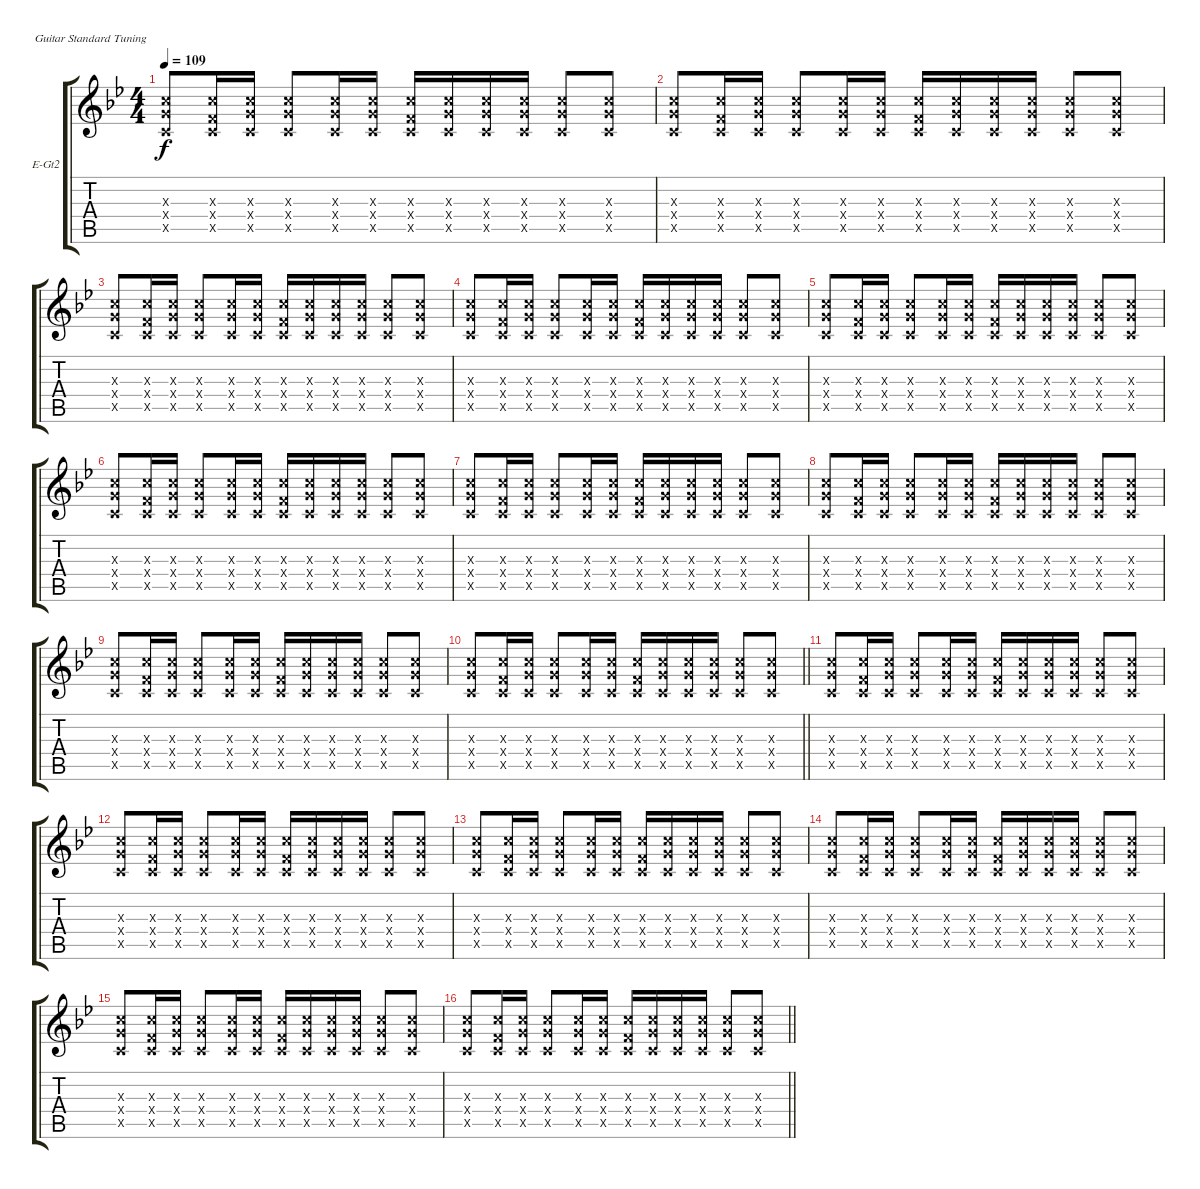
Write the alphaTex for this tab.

\bracketExtendMode groupsimilarinstruments
\firstSystemTrackNameOrientation horizontal
\otherSystemsTrackNameOrientation horizontal
\track ("Guitar2" "E-Gt2") {instrument overdrivenguitar}
\staff {score tabs}
\tuning (E4 B3 G3 D3 A2 E2)
\ts (4 4)
\tempo 109
\clef g2
\ks gminor
(5.3{x} 5.4{x} 3.5{x}).8{dy f} (5.3{x} 3.4{x} 3.5{x}).16 (5.3{x} 5.4{x} 3.5{x}).16 (5.3{x} 5.4{x} 3.5{x}).8 (5.3{x} 5.4{x} 3.5{x}).16 (5.3{x} 5.4{x} 3.5{x}).16 (5.3{x} 3.4{x} 3.5{x}).16 (5.3{x} 5.4{x} 3.5{x}).16 (5.3{x} 5.4{x} 3.5{x}).16 (5.3{x} 5.4{x} 3.5{x}).16 (5.3{x} 5.4{x} 3.5{x}).8 (5.3{x} 5.4{x} 3.5{x}).8 |
(5.3{x} 5.4{x} 3.5{x}).8 (5.3{x} 3.4{x} 3.5{x}).16 (5.3{x} 5.4{x} 3.5{x}).16 (5.3{x} 5.4{x} 3.5{x}).8 (5.3{x} 5.4{x} 3.5{x}).16 (5.3{x} 5.4{x} 3.5{x}).16 (5.3{x} 3.4{x} 3.5{x}).16 (5.3{x} 5.4{x} 3.5{x}).16 (5.3{x} 5.4{x} 3.5{x}).16 (5.3{x} 5.4{x} 3.5{x}).16 (5.3{x} 5.4{x} 3.5{x}).8 (5.3{x} 5.4{x} 3.5{x}).8 |
(5.3{x} 5.4{x} 3.5{x}).8 (5.3{x} 3.4{x} 3.5{x}).16 (5.3{x} 5.4{x} 3.5{x}).16 (5.3{x} 5.4{x} 3.5{x}).8 (5.3{x} 5.4{x} 3.5{x}).16 (5.3{x} 5.4{x} 3.5{x}).16 (5.3{x} 3.4{x} 3.5{x}).16 (5.3{x} 5.4{x} 3.5{x}).16 (5.3{x} 5.4{x} 3.5{x}).16 (5.3{x} 5.4{x} 3.5{x}).16 (5.3{x} 5.4{x} 3.5{x}).8 (5.3{x} 5.4{x} 3.5{x}).8 |
(5.3{x} 5.4{x} 3.5{x}).8 (5.3{x} 3.4{x} 3.5{x}).16 (5.3{x} 5.4{x} 3.5{x}).16 (5.3{x} 5.4{x} 3.5{x}).8 (5.3{x} 5.4{x} 3.5{x}).16 (5.3{x} 5.4{x} 3.5{x}).16 (5.3{x} 3.4{x} 3.5{x}).16 (5.3{x} 5.4{x} 3.5{x}).16 (5.3{x} 5.4{x} 3.5{x}).16 (5.3{x} 5.4{x} 3.5{x}).16 (5.3{x} 5.4{x} 3.5{x}).8 (5.3{x} 5.4{x} 3.5{x}).8 |
(5.3{x} 5.4{x} 3.5{x}).8 (5.3{x} 3.4{x} 3.5{x}).16 (5.3{x} 5.4{x} 3.5{x}).16 (5.3{x} 5.4{x} 3.5{x}).8 (5.3{x} 5.4{x} 3.5{x}).16 (5.3{x} 5.4{x} 3.5{x}).16 (5.3{x} 3.4{x} 3.5{x}).16 (5.3{x} 5.4{x} 3.5{x}).16 (5.3{x} 5.4{x} 3.5{x}).16 (5.3{x} 5.4{x} 3.5{x}).16 (5.3{x} 5.4{x} 3.5{x}).8 (5.3{x} 5.4{x} 3.5{x}).8 |
(5.3{x} 5.4{x} 3.5{x}).8 (5.3{x} 3.4{x} 3.5{x}).16 (5.3{x} 5.4{x} 3.5{x}).16 (5.3{x} 5.4{x} 3.5{x}).8 (5.3{x} 5.4{x} 3.5{x}).16 (5.3{x} 5.4{x} 3.5{x}).16 (5.3{x} 3.4{x} 3.5{x}).16 (5.3{x} 5.4{x} 3.5{x}).16 (5.3{x} 5.4{x} 3.5{x}).16 (5.3{x} 5.4{x} 3.5{x}).16 (5.3{x} 5.4{x} 3.5{x}).8 (5.3{x} 5.4{x} 3.5{x}).8 |
(5.3{x} 5.4{x} 3.5{x}).8 (5.3{x} 3.4{x} 3.5{x}).16 (5.3{x} 5.4{x} 3.5{x}).16 (5.3{x} 5.4{x} 3.5{x}).8 (5.3{x} 5.4{x} 3.5{x}).16 (5.3{x} 5.4{x} 3.5{x}).16 (5.3{x} 3.4{x} 3.5{x}).16 (5.3{x} 5.4{x} 3.5{x}).16 (5.3{x} 5.4{x} 3.5{x}).16 (5.3{x} 5.4{x} 3.5{x}).16 (5.3{x} 5.4{x} 3.5{x}).8 (5.3{x} 5.4{x} 3.5{x}).8 |
(5.3{x} 5.4{x} 3.5{x}).8 (5.3{x} 3.4{x} 3.5{x}).16 (5.3{x} 5.4{x} 3.5{x}).16 (5.3{x} 5.4{x} 3.5{x}).8 (5.3{x} 5.4{x} 3.5{x}).16 (5.3{x} 5.4{x} 3.5{x}).16 (5.3{x} 3.4{x} 3.5{x}).16 (5.3{x} 5.4{x} 3.5{x}).16 (5.3{x} 5.4{x} 3.5{x}).16 (5.3{x} 5.4{x} 3.5{x}).16 (5.3{x} 5.4{x} 3.5{x}).8 (5.3{x} 5.4{x} 3.5{x}).8 |
(5.3{x} 5.4{x} 3.5{x}).8 (5.3{x} 3.4{x} 3.5{x}).16 (5.3{x} 5.4{x} 3.5{x}).16 (5.3{x} 5.4{x} 3.5{x}).8 (5.3{x} 5.4{x} 3.5{x}).16 (5.3{x} 5.4{x} 3.5{x}).16 (5.3{x} 3.4{x} 3.5{x}).16 (5.3{x} 5.4{x} 3.5{x}).16 (5.3{x} 5.4{x} 3.5{x}).16 (5.3{x} 5.4{x} 3.5{x}).16 (5.3{x} 5.4{x} 3.5{x}).8 (5.3{x} 5.4{x} 3.5{x}).8 |
\barLineRight lightlight
(5.3{x} 5.4{x} 3.5{x}).8 (5.3{x} 3.4{x} 3.5{x}).16 (5.3{x} 5.4{x} 3.5{x}).16 (5.3{x} 5.4{x} 3.5{x}).8 (5.3{x} 5.4{x} 3.5{x}).16 (5.3{x} 5.4{x} 3.5{x}).16 (5.3{x} 3.4{x} 3.5{x}).16 (5.3{x} 5.4{x} 3.5{x}).16 (5.3{x} 5.4{x} 3.5{x}).16 (5.3{x} 5.4{x} 3.5{x}).16 (5.3{x} 5.4{x} 3.5{x}).8 (5.3{x} 5.4{x} 3.5{x}).8 |
(5.3{x} 5.4{x} 3.5{x}).8 (5.3{x} 3.4{x} 3.5{x}).16 (5.3{x} 5.4{x} 3.5{x}).16 (5.3{x} 5.4{x} 3.5{x}).8 (5.3{x} 5.4{x} 3.5{x}).16 (5.3{x} 5.4{x} 3.5{x}).16 (5.3{x} 3.4{x} 3.5{x}).16 (5.3{x} 5.4{x} 3.5{x}).16 (5.3{x} 5.4{x} 3.5{x}).16 (5.3{x} 5.4{x} 3.5{x}).16 (5.3{x} 5.4{x} 3.5{x}).8 (5.3{x} 5.4{x} 3.5{x}).8 |
(5.3{x} 5.4{x} 3.5{x}).8 (5.3{x} 3.4{x} 3.5{x}).16 (5.3{x} 5.4{x} 3.5{x}).16 (5.3{x} 5.4{x} 3.5{x}).8 (5.3{x} 5.4{x} 3.5{x}).16 (5.3{x} 5.4{x} 3.5{x}).16 (5.3{x} 3.4{x} 3.5{x}).16 (5.3{x} 5.4{x} 3.5{x}).16 (5.3{x} 5.4{x} 3.5{x}).16 (5.3{x} 5.4{x} 3.5{x}).16 (5.3{x} 5.4{x} 3.5{x}).8 (5.3{x} 5.4{x} 3.5{x}).8 |
(5.3{x} 5.4{x} 3.5{x}).8 (5.3{x} 3.4{x} 3.5{x}).16 (5.3{x} 5.4{x} 3.5{x}).16 (5.3{x} 5.4{x} 3.5{x}).8 (5.3{x} 5.4{x} 3.5{x}).16 (5.3{x} 5.4{x} 3.5{x}).16 (5.3{x} 3.4{x} 3.5{x}).16 (5.3{x} 5.4{x} 3.5{x}).16 (5.3{x} 5.4{x} 3.5{x}).16 (5.3{x} 5.4{x} 3.5{x}).16 (5.3{x} 5.4{x} 3.5{x}).8 (5.3{x} 5.4{x} 3.5{x}).8 |
(5.3{x} 5.4{x} 3.5{x}).8 (5.3{x} 3.4{x} 3.5{x}).16 (5.3{x} 5.4{x} 3.5{x}).16 (5.3{x} 5.4{x} 3.5{x}).8 (5.3{x} 5.4{x} 3.5{x}).16 (5.3{x} 5.4{x} 3.5{x}).16 (5.3{x} 3.4{x} 3.5{x}).16 (5.3{x} 5.4{x} 3.5{x}).16 (5.3{x} 5.4{x} 3.5{x}).16 (5.3{x} 5.4{x} 3.5{x}).16 (5.3{x} 5.4{x} 3.5{x}).8 (5.3{x} 5.4{x} 3.5{x}).8 |
(5.3{x} 5.4{x} 3.5{x}).8 (5.3{x} 3.4{x} 3.5{x}).16 (5.3{x} 5.4{x} 3.5{x}).16 (5.3{x} 5.4{x} 3.5{x}).8 (5.3{x} 5.4{x} 3.5{x}).16 (5.3{x} 5.4{x} 3.5{x}).16 (5.3{x} 3.4{x} 3.5{x}).16 (5.3{x} 5.4{x} 3.5{x}).16 (5.3{x} 5.4{x} 3.5{x}).16 (5.3{x} 5.4{x} 3.5{x}).16 (5.3{x} 5.4{x} 3.5{x}).8 (5.3{x} 5.4{x} 3.5{x}).8 |
\barLineRight lightlight
(5.3{x} 5.4{x} 3.5{x}).8 (5.3{x} 3.4{x} 3.5{x}).16 (5.3{x} 5.4{x} 3.5{x}).16 (5.3{x} 5.4{x} 3.5{x}).8 (5.3{x} 5.4{x} 3.5{x}).16 (5.3{x} 5.4{x} 3.5{x}).16 (5.3{x} 3.4{x} 3.5{x}).16 (5.3{x} 5.4{x} 3.5{x}).16 (5.3{x} 5.4{x} 3.5{x}).16 (5.3{x} 5.4{x} 3.5{x}).16 (5.3{x} 5.4{x} 3.5{x}).8 (5.3{x} 5.4{x} 3.5{x}).8
